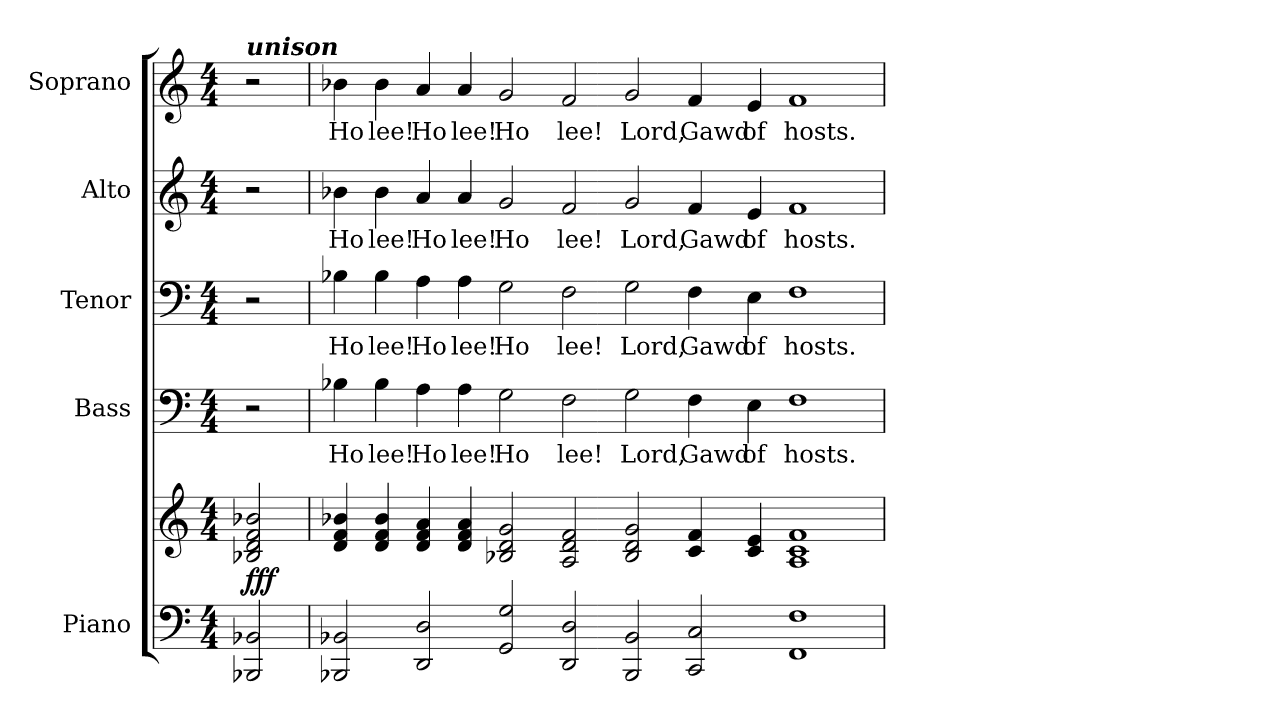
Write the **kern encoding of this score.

**kern	**kern	**dynam	**kern	**text	**kern	**text	**kern	**text	**kern	**text
*part5	*part5	*part5	*part4	*part4	*part3	*part3	*part2	*part2	*part1	*part1
*staff6	*staff5	*staff5/6	*staff4	*staff4	*staff3	*staff3	*staff2	*staff2	*staff1	*staff1
*I"Piano	*	*	*I"Bass	*	*I"Tenor	*	*I"Alto	*	*I"Soprano	*
*I'Pno.	*	*	*I'B.	*	*I'T.	*	*I'A.	*	*I'S.	*
!!LO:PB:g=z
*clefF4	*clefG2	*	*clefF4	*	*clefF4	*	*clefG2	*	*clefG2	*
*k[]	*k[]	*	*k[]	*	*k[]	*	*k[]	*	*k[]	*
*C:	*C:	*	*C:	*	*C:	*	*C:	*	*C:	*
*M4/4	*M4/4	*	*M4/4	*	*M4/4	*	*M4/4	*	*M4/4	*
*MM150	*MM150	*	*MM150	*	*MM150	*	*MM150	*	*MM150	*
=1	=1	=1	=1	=1	=1	=1	=1	=1	=1	=1
!	!	!	!	!	!	!	!	!	!LO:TX:a:Bi:t=unison	!
2BBB-Xi/ 2BB-Xi	2B-Xi/ 2di 2fi 2b-Xi	fff	2r	.	2r	.	2r	.	2r	.
=2	=2	=2	=2	=2	=2	=2	=2	=2	=2	=2
!	!	!	!	!LO:LY:b:color=#000000	!	!	!	!	!	!
!	!	!	!	!	!	!LO:LY:b:color=#000000	!	!	!	!
!	!	!	!	!	!	!	!	!LO:LY:b:color=#000000	!	!
!	!	!	!	!	!	!	!	!	!	!LO:LY:b:color=#000000
2BBB-Xi/ 2BB-Xi	4di/ 4fi 4b-Xi	.	4B-Xi\	Ho	4B-Xi\	Ho	4b-Xi\	Ho	4b-Xi\	Ho
!	!	!	!	!LO:LY:b:color=#000000	!	!	!	!	!	!
!	!	!	!	!	!	!LO:LY:b:color=#000000	!	!	!	!
!	!	!	!	!	!	!	!	!LO:LY:b:color=#000000	!	!
!	!	!	!	!	!	!	!	!	!	!LO:LY:b:color=#000000
.	4di/ 4fi 4b-i	.	4B-i\	lee!	4B-i\	lee!	4b-i\	lee!	4b-i\	lee!
!	!	!	!	!LO:LY:b:color=#000000	!	!	!	!	!	!
!	!	!	!	!	!	!LO:LY:b:color=#000000	!	!	!	!
!	!	!	!	!	!	!	!	!LO:LY:b:color=#000000	!	!
!	!	!	!	!	!	!	!	!	!	!LO:LY:b:color=#000000
2DDi/ 2Di	4di/ 4fi 4ai	.	4Ai\	Ho	4Ai\	Ho	4ai/	Ho	4ai/	Ho
!	!	!	!	!LO:LY:b:color=#000000	!	!	!	!	!	!
!	!	!	!	!	!	!LO:LY:b:color=#000000	!	!	!	!
!	!	!	!	!	!	!	!	!LO:LY:b:color=#000000	!	!
!	!	!	!	!	!	!	!	!	!	!LO:LY:b:color=#000000
.	4di/ 4fi 4ai	.	4Ai\	lee!	4Ai\	lee!	4ai/	lee!	4ai/	lee!
!	!	!	!	!LO:LY:b:color=#000000	!	!	!	!	!	!
!	!	!	!	!	!	!LO:LY:b:color=#000000	!	!	!	!
!	!	!	!	!	!	!	!	!LO:LY:b:color=#000000	!	!
!	!	!	!	!	!	!	!	!	!	!LO:LY:b:color=#000000
2GGi/ 2Gi	2B-Xi/ 2di 2gi	.	2Gi\	Ho	2Gi\	Ho	2gi/	Ho	2gi/	Ho
!	!	!	!	!LO:LY:b:color=#000000	!	!	!	!	!	!
!	!	!	!	!	!	!LO:LY:b:color=#000000	!	!	!	!
!	!	!	!	!	!	!	!	!LO:LY:b:color=#000000	!	!
!	!	!	!	!	!	!	!	!	!	!LO:LY:b:color=#000000
2DDi/ 2Di	2Ai/ 2di 2fi	.	2Fi\	lee!	2Fi\	lee!	2fi/	lee!	2fi/	lee!
!	!	!	!	!LO:LY:b:color=#000000	!	!	!	!	!	!
!	!	!	!	!	!	!LO:LY:b:color=#000000	!	!	!	!
!	!	!	!	!	!	!	!	!LO:LY:b:color=#000000	!	!
!	!	!	!	!	!	!	!	!	!	!LO:LY:b:color=#000000
2BBB-i/ 2BB-i	2B-i/ 2di 2gi	.	2Gi\	Lord,	2Gi\	Lord,	2gi/	Lord,	2gi/	Lord,
!	!	!	!	!LO:LY:b:color=#000000	!	!	!	!	!	!
!	!	!	!	!	!	!LO:LY:b:color=#000000	!	!	!	!
!	!	!	!	!	!	!	!	!LO:LY:b:color=#000000	!	!
!	!	!	!	!	!	!	!	!	!	!LO:LY:b:color=#000000
2CCi/ 2Ci	4ci/ 4fi	.	4Fi\	Gawd	4Fi\	Gawd	4fi/	Gawd	4fi/	Gawd
!	!	!	!	!LO:LY:b:color=#000000	!	!	!	!	!	!
!	!	!	!	!	!	!LO:LY:b:color=#000000	!	!	!	!
!	!	!	!	!	!	!	!	!LO:LY:b:color=#000000	!	!
!	!	!	!	!	!	!	!	!	!	!LO:LY:b:color=#000000
.	4ci/ 4ei	.	4Ei\	of	4Ei\	of	4ei/	of	4ei/	of
!	!	!	!	!LO:LY:b:color=#000000	!	!	!	!	!	!
!	!	!	!	!	!	!LO:LY:b:color=#000000	!	!	!	!
!	!	!	!	!	!	!	!	!LO:LY:b:color=#000000	!	!
!	!	!	!	!	!	!	!	!	!	!LO:LY:b:color=#000000
1FFi 1Fi	1Ai 1ci 1fi	.	1Fi	hosts.	1Fi	hosts.	1fi	hosts.	1fi	hosts.
=	=	=	=	=	=	=	=	=	=	=
*-	*-	*-	*-	*-	*-	*-	*-	*-	*-	*-
